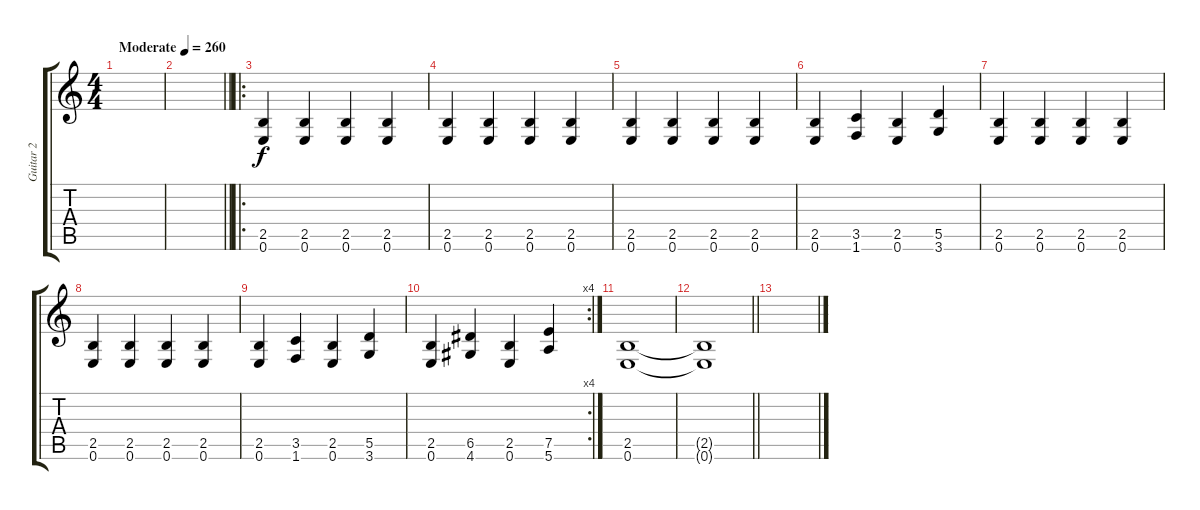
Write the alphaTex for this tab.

\track ("Guitar 2" "Guitar 2") {instrument distortionguitar}
\staff {score tabs}
\tuning (E4 B3 G3 D3 A2 E2) {hide}
\ts (4 4)
\tempo (260 "Moderate")
\clef g2
\ks c
|
\barLineRight lightlight
|
\ro
\section ("" "")
(2.5 0.6).4 (2.5 0.6).4 (2.5 0.6).4 (2.5 0.6).4 |
(2.5 0.6).4 (2.5 0.6).4 (2.5 0.6).4 (2.5 0.6).4 |
(2.5 0.6).4 (2.5 0.6).4 (2.5 0.6).4 (2.5 0.6).4 |
(2.5 0.6).4 (3.5 1.6).4 (2.5 0.6).4 (5.5 3.6).4 |
(2.5 0.6).4 (2.5 0.6).4 (2.5 0.6).4 (2.5 0.6).4 |
(2.5 0.6).4 (2.5 0.6).4 (2.5 0.6).4 (2.5 0.6).4 |
(2.5 0.6).4 (3.5 1.6).4 (2.5 0.6).4 (5.5 3.6).4 |
\rc 4
(2.5 0.6).4 (6.5 4.6).4 (2.5 0.6).4 (7.5 5.6).4 |
(2.5 0.6).1 |
\barLineRight lightlight
(2.5{t} 0.6{t}).1 |
\section ("" "")
